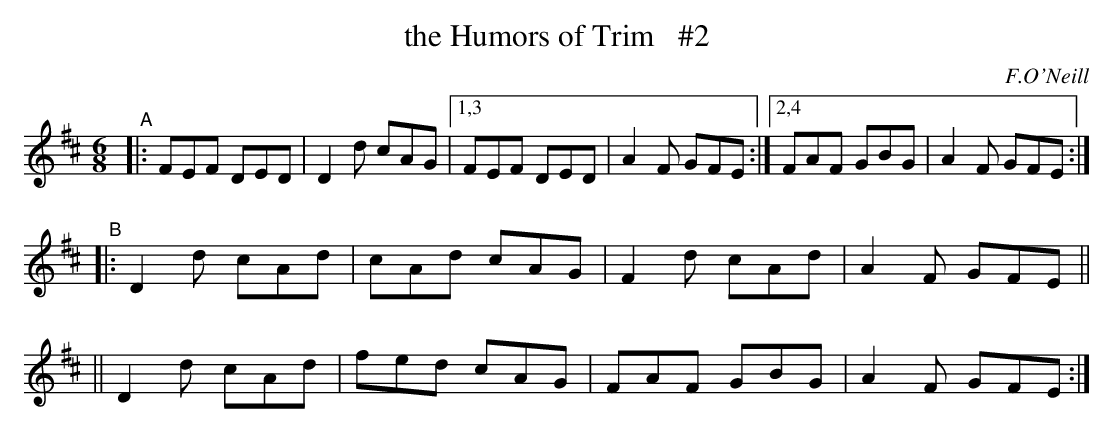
X:1
T: the Humors of Trim   #2
O: F.O'Neill
M: 6/8
L: 1/8
K: D
"^A"\
|: FEF DED | D2d cAG |1,3 FEF DED | A2F GFE :|2,4 FAF GBG | A2F GFE :|
"^B"\
|: D2d cAd | cAd cAG | F2d cAd | A2F GFE ||
|| D2d cAd | fed cAG | FAF GBG | A2F GFE :|
